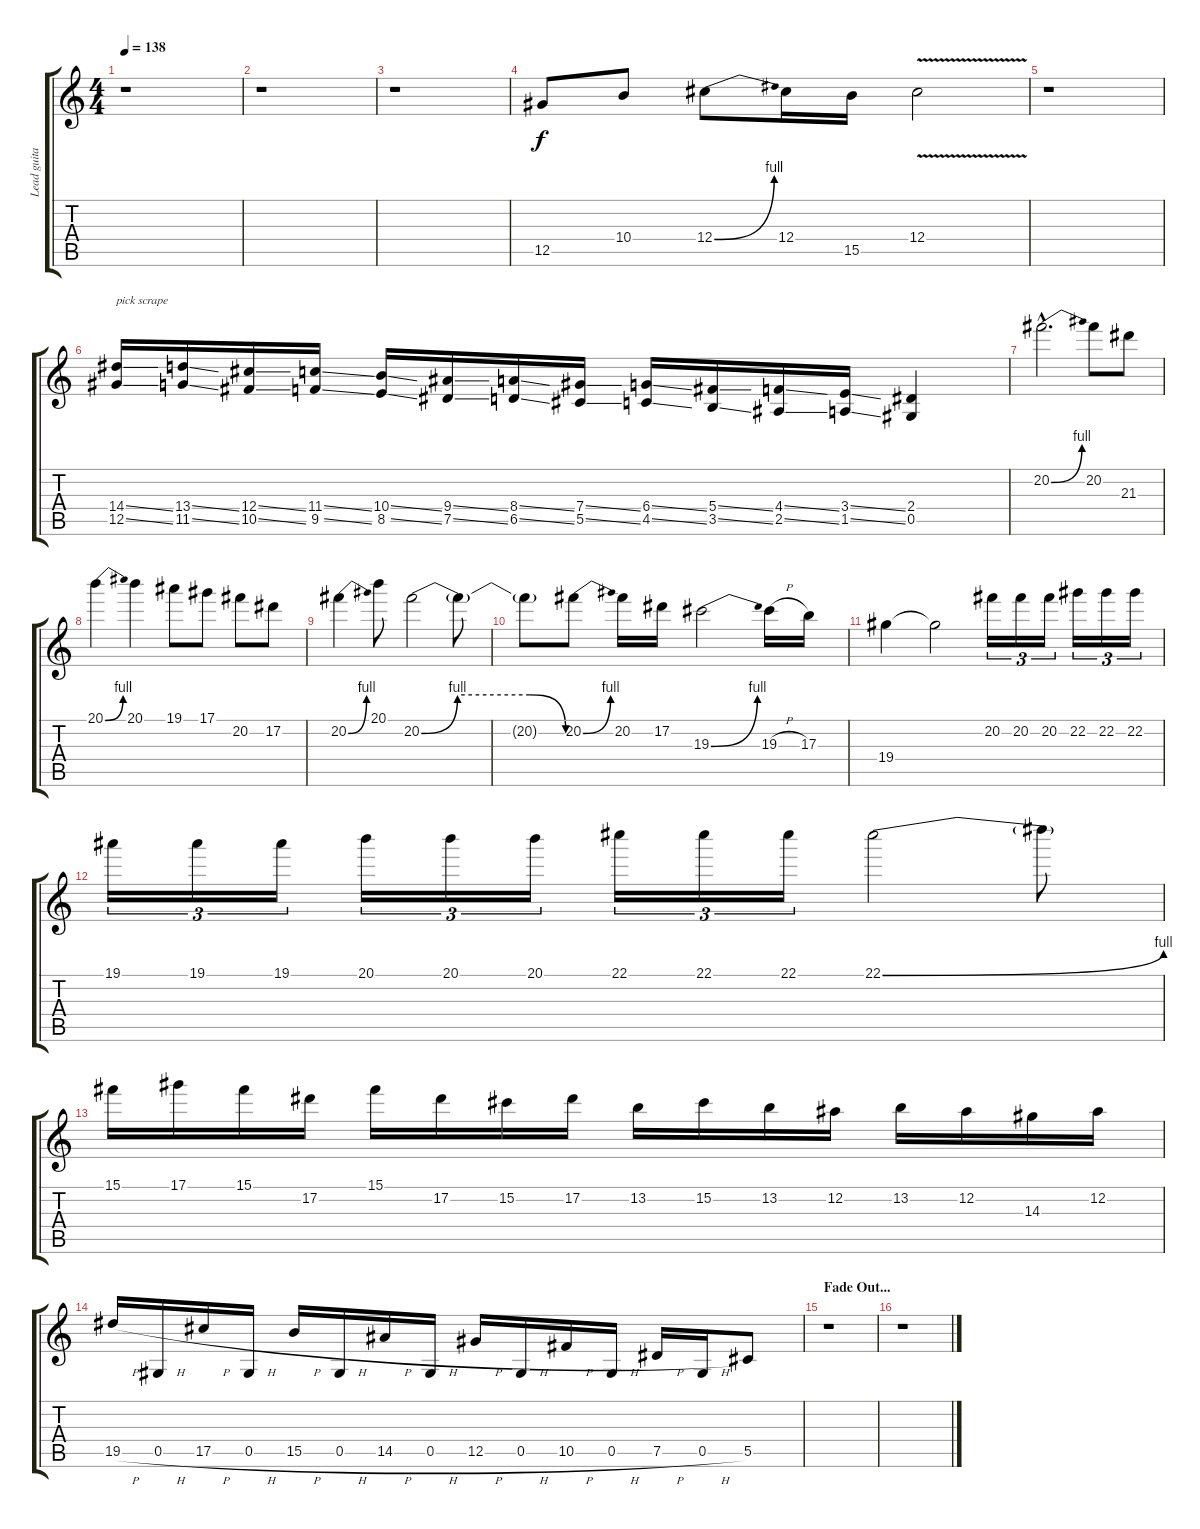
\track ("Lead guitar" "Lead guita") {instrument distortionguitar}
\staff {score tabs}
\tuning (Eb4 Bb3 Gb3 Db3 Ab2 Eb2) {hide}
\ts (4 4)
\tempo 138
\clef g2
\ks c
r.1{dy f} |
r.1 |
r.1 |
12.5.8 10.4.8 12.4{be (bend 0 0 60 4)}.8 12.4.16 15.5.16 12.4{v}.2 |
r.1 |
(14.4{ss} 12.5{ss}).16{txt "pick scrape"} (13.4{ss} 11.5{ss}).16 (12.4{ss} 10.5{ss}).16 (11.4{ss} 9.5{ss}).16 (10.4{ss} 8.5{ss}).16 (9.4{ss} 7.5{ss}).16 (8.4{ss} 6.5{ss}).16 (7.4{ss} 5.5{ss}).16 (6.4{ss} 4.5{ss}).16 (5.4{ss} 3.5{ss}).16 (4.4{ss} 2.5{ss}).16 (3.4{ss} 1.5{ss}).16 (2.4 0.5).4 |
20.2{be (bend 0 0 60 4) hac}.2{d} 20.2.8 21.3.8 |
20.1{be (bend 0 0 60 4)}.4 20.1.4 19.1.8 17.1.8 20.2.8 17.2.8 |
20.2{be (bend 0 0 60 4)}.4 20.1.8 20.2{be (custom 0 0 15 4 30 4 45 4 60 0)}.2 20.2{t}.8 |
20.2{t}.8 20.2{be (bend 0 0 60 4)}.8 20.2.16 17.2.16 19.3{be (bend 0 0 60 4)}.2 19.3{h}.16 17.3.16 |
19.4.4 19.4{t}.2 20.2.16{tu (3 2)} 20.2.16{tu (3 2)} 20.2.16{tu (3 2)} 22.2.16{tu (3 2)} 22.2.16{tu (3 2)} 22.2.16{tu (3 2)} |
19.1.16{tu (3 2)} 19.1.16{tu (3 2)} 19.1.16{tu (3 2)} 20.1.16{tu (3 2)} 20.1.16{tu (3 2)} 20.1.16{tu (3 2)} 22.1.16{tu (3 2)} 22.1.16{tu (3 2)} 22.1.16{tu (3 2)} 22.1{be (bend 0 0 60 4)}.2 22.1{t}.8 |
15.1.16 17.1.16 15.1.16 17.2.16 15.1.16 17.2.16 15.2.16 17.2.16 13.2.16 15.2.16 13.2.16 12.2.16 13.2.16 12.2.16 14.3.16 12.2.16 |
19.5{h}.16 0.5{h}.16 17.5{h}.16 0.5{h}.16 15.5{h}.16 0.5{h}.16 14.5{h}.16 0.5{h}.16 12.5{h}.16 0.5{h}.16 10.5{h}.16 0.5{h}.16 7.5{h}.16 0.5{h}.16 5.5.8 |
\section ("" "Fade Out...")
r.1 |
r.1
